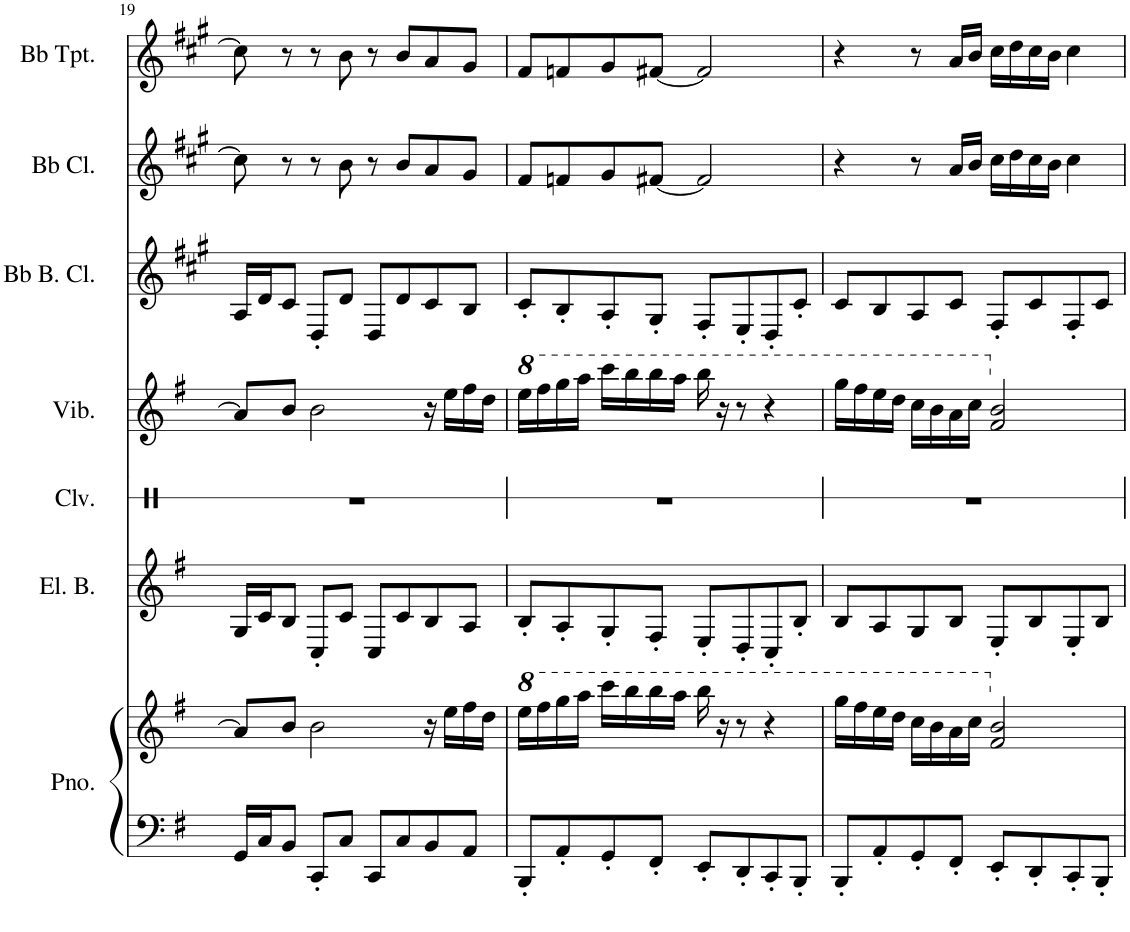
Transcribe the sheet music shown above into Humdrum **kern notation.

**kern	**kern	**kern	**kern	**kern	**kern	**kern	**kern
*part7	*part7	*part6	*part5	*part4	*part3	*part2	*part1
*staff8	*staff7	*staff6	*staff5	*staff4	*staff3	*staff2	*staff1
*I"Piano	*	*I"Electric Bass	*I"Claves	*I"Vibraphone	*I"Bb Bass Clarinet	*I"Bb Clarinet	*I"Bb Trumpet
*I'Pno.	*	*I'El. B.	*I'Clv.	*I'Vib.	*I'Bb B. Cl.	*I'Bb Cl.	*I'Bb Tpt.
!!LO:PB:g=z
*clefF4	*clefG2	*clefG2	*clefX	*clefG2	*clefG2	*clefG2	*clefG2
*	*	*Trd7c12	*	*	*Trd8c14	*Trd1c2	*Trd1c2
*k[f#]	*k[f#]	*k[f#]	*k[]	*k[f#]	*k[f#c#g#]	*k[f#c#g#]	*k[f#c#g#]
*M4/4	*M4/4	*M4/4	*M4/4	*M4/4	*M4/4	*M4/4	*M4/4
=19	=19	=19	=19	=19	=19	=19	=19
16GG/LL	8a/L]	16G/LL	1r	8a/L]	16A/LL	8cc#\]	8cc#\]
16C/J	.	16c/J	.	.	16d/J	.	.
8BB/J	8b/J	8B/J	.	8b/J	8c#/J	8r	8r
8CC'/L	2b\	8C'/L	.	2b\	8D'/L	8r	8r
8C/J	.	8c/J	.	.	8d/J	8b\	8b\
8CC/L	.	8C/L	.	.	8D/L	8r	8r
8C/	.	8c/	.	.	8d/	8b/L	8b/L
8BB/	16r	8B/	.	16r	8c#/	8a/	8a/
.	16ee\LL	.	.	16ee\LL	.	.	.
8AA/J	16ff#\	8A/J	.	16ff#\	8B/J	8g#/J	8g#/J
.	16dd\JJ	.	.	16dd\JJ	.	.	.
=20	=20	=20	=20	=20	=20	=20	=20
*	*8va	*	*	*	*	*	*
*	*	*	*	*8va	*	*	*
8BBB'/L	16eee\LL	8B'/L	1r	16eee\LL	8c#'/L	8f#/L	8f#/L
.	16fff#\	.	.	16fff#\	.	.	.
8AA'/	16ggg\	8A'/	.	16ggg\	8B'/	8fn/	8fn/
.	16aaa\JJ	.	.	16aaa\JJ	.	.	.
8GG'/	16cccc\LL	8G'/	.	16cccc\LL	8A'/	8g#/	8g#/
.	16bbb\	.	.	16bbb\	.	.	.
8FF#'/J	16bbb\	8F#'/J	.	16bbb\	8G#'/J	[8f#X/J	[8f#X/J
.	16aaa\JJ	.	.	16aaa\JJ	.	.	.
8EE'/L	16bbb\	8E'/L	.	16bbb\	8F#'/L	2f#/]	2f#/]
.	16r	.	.	16r	.	.	.
8DD'/	8r	8D'/	.	8r	8E'/	.	.
8CC'/	4r	8C'/	.	4r	8D'/	.	.
8BBB'/J	.	8B'/J	.	.	8c#'/J	.	.
=21	=21	=21	=21	=21	=21	=21	=21
8BBB'/L	16ggg\LL	8B/L	1r	16ggg\LL	8c#/L	4r	4r
.	16fff#\	.	.	16fff#\	.	.	.
8AA'/	16eee\	8A/	.	16eee\	8B/	.	.
.	16ddd\JJ	.	.	16ddd\JJ	.	.	.
8GG'/	16ccc\LL	8G/	.	16ccc\LL	8A/	8r	8r
.	16bb\	.	.	16bb\	.	.	.
8FF#'/J	16aa\	8B/J	.	16aa\	8c#/J	16a/LL	16a/LL
.	16ccc\JJ	.	.	16ccc\JJ	.	16b/JJ	16b/JJ
*	*X8va	*	*	*	*	*	*
*	*	*	*	*X8va	*	*	*
8EE'/L	2f#/ 2b/	8E'/L	.	2f#/ 2b/	8F#'/L	16cc#\LL	16cc#\LL
.	.	.	.	.	.	16dd\	16dd\
8DD'/	.	8B/	.	.	8c#/	16cc#\	16cc#\
.	.	.	.	.	.	16b\JJ	16b\JJ
8CC'/	.	8E'/	.	.	8F#'/	4cc#\	4cc#\
8BBB'/J	.	8B/J	.	.	8c#/J	.	.
=	=	=	=	=	=	=	=
*-	*-	*-	*-	*-	*-	*-	*-
